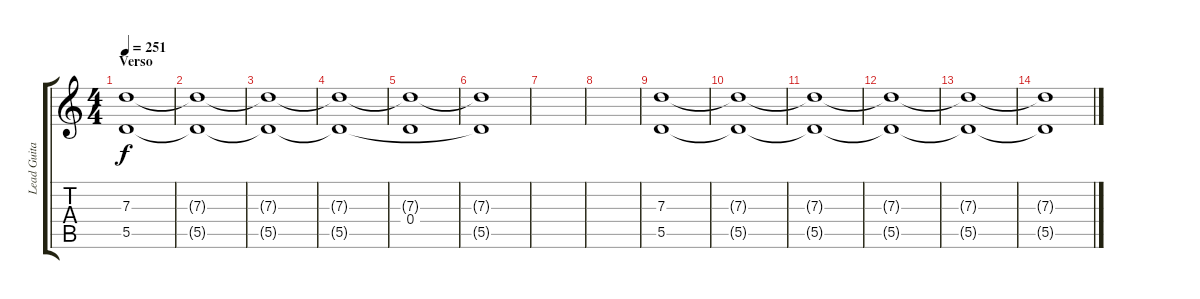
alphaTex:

\track ("Lead Guitar" "Lead Guita") {instrument electricguitarjazz}
\staff {score tabs}
\tuning (E4 B3 G3 D3 A2 E2) {hide}
\ts (4 4)
\section ("" "Verso")
\tempo 251
\clef g2
\ks c
(7.3 5.5).1{dy f volume 0} |
(7.3{t} 5.5{t}).1 |
(7.3{t} 5.5{t}).1 |
(7.3{t} 5.5{t}).1 |
(7.3{t} 0.4).1 |
(7.3{t} 5.5{t}).1 |
|
|
(7.3 5.5).1{volume 13} |
(7.3{t} 5.5{t}).1 |
(7.3{t} 5.5{t}).1 |
(7.3{t} 5.5{t}).1 |
(7.3{t} 5.5{t}).1 |
(7.3{t} 5.5{t}).1
